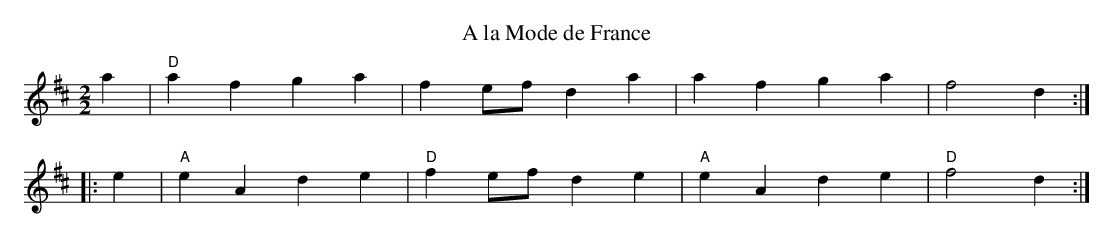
X:1
T:A la Mode de France
M:2/2
L:1/4
K:D
a | "D" afga | f e/f/ da|afga|f2 d :|
|: e |"A" e A d e | "D" f e/f/ d e | "A" eAde | "D" f2 d :|
